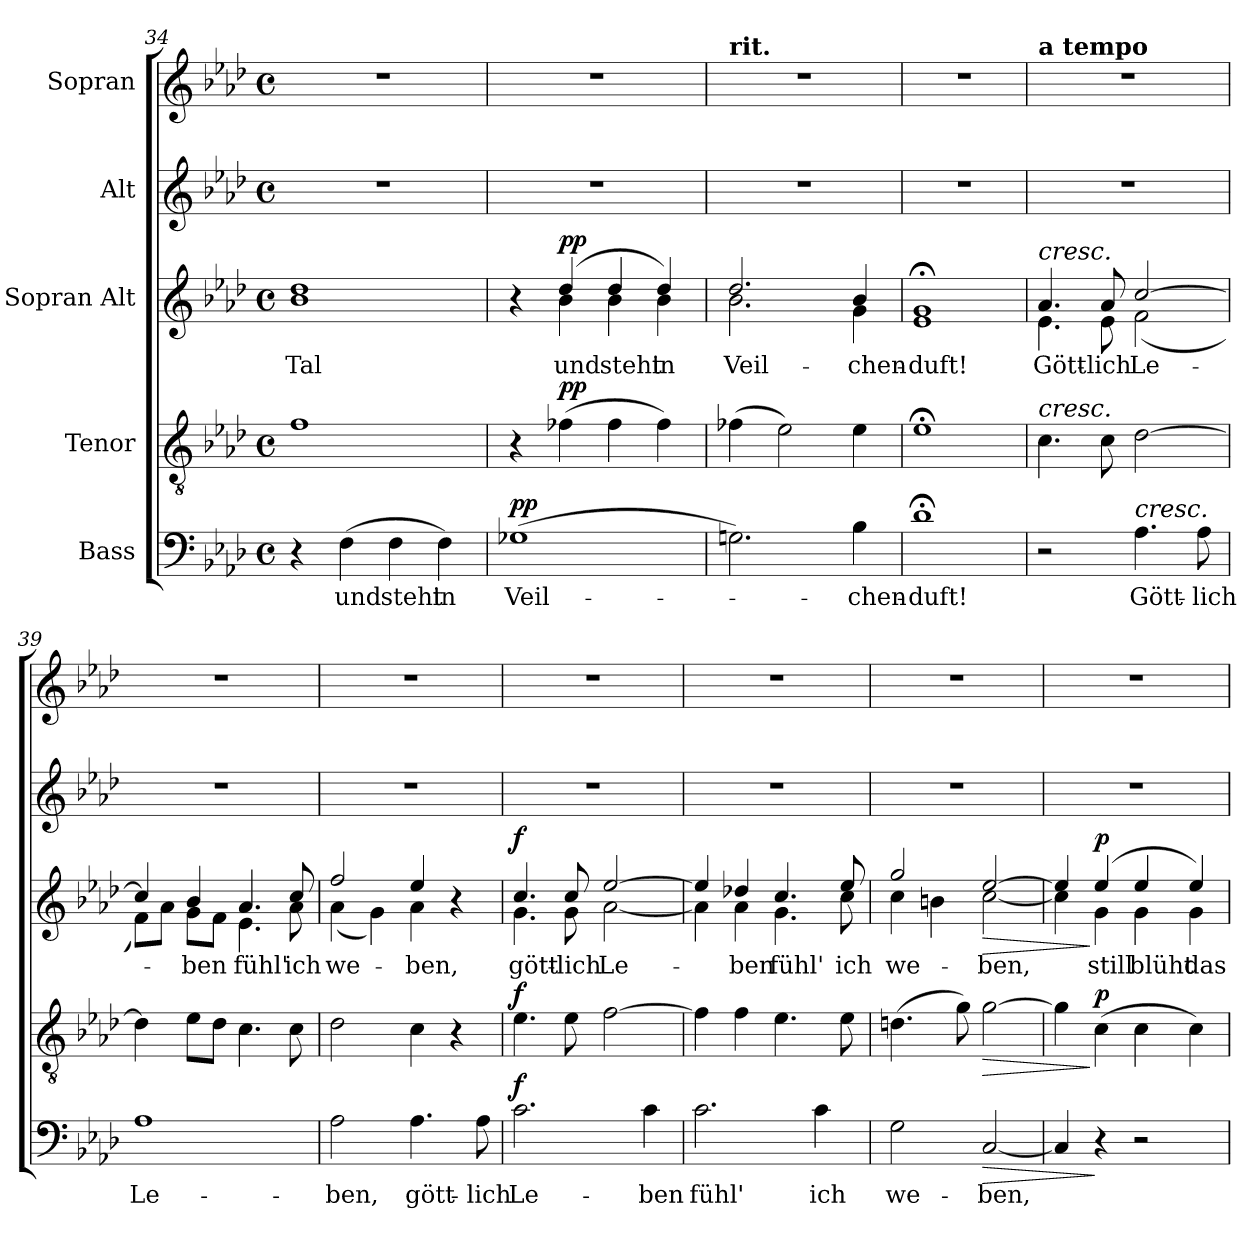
**kern	**text	**dynam	**kern	**dynam	**kern	**text	**dynam	**kern	**kern
*part5	*part5	*part5	*part4	*part4	*part3	*part3	*part3	*part2	*part1
*staff5	*staff5	*staff5	*staff4	*staff4	*staff3	*staff3	*staff3	*staff2	*staff1
*I"Bass	*	*	*I"Tenor	*	*I"Sopran Alt	*	*	*I"Alt	*I"Sopran
*clefF4	*	*	*clefGv2	*	*clefG2	*	*	*clefG2	*clefG2
*k[b-e-a-d-]	*	*	*k[b-e-a-d-]	*	*k[b-e-a-d-]	*	*	*k[b-e-a-d-]	*k[b-e-a-d-]
*M4/4	*	*	*M4/4	*	*M4/4	*	*	*M4/4	*M4/4
*met(c)	*	*	*met(c)	*	*met(c)	*	*	*met(c)	*met(c)
=34	=34	=34	=34	=34	=34	=34	=34	=34	=34
*	*	*	*	*	*^	*	*	*	*
4r	.	.	1f	.	1dd-	1b-	Tal	.	1r	1r
(4F\	und	.	.	.	.	.	.	.	.	.
4F\	steht	.	.	.	.	.	.	.	.	.
4F\)	in	.	.	.	.	.	.	.	.	.
=35	=35	=35	=35	=35	=35	=35	=35	=35	=35	=35
!	!	!LO:DY:a	!	!	!	!	!	!	!	!
(1G-X	Veil-	pp	4r	.	4r	4ryy	.	.	1r	1r
!	!	!	!	!LO:DY:a	!	!	!	!LO:DY:a	!	!
.	.	.	(4f-X\	pp	(4dd-/	4b-\	und	pp	.	.
.	.	.	4f-\	.	4dd-/	4b-\	steht	.	.	.
.	.	.	4f-\)	.	4dd-/)	4b-\	in	.	.	.
=36	=36	=36	=36	=36	=36	=36	=36	=36	=36	=36
!	!	!	!	!	!	!	!	!	!	!LO:TX:a:B:t=rit.
2.Gn\)	.	.	(4f-X\	.	2.dd-/	2.b-\	Veil-	.	1r	1r
.	.	.	2e-\)	.	.	.	.	.	.	.
4B-\	-chen-	.	4e-\	.	4b-/	4g\	-chen-	.	.	.
=37	=37	=37	=37	=37	=37	=37	=37	=37	=37	=37
1d-;<	-duft!	.	1e-;<	.	1g;<	1e-	-duft!	.	1r	1r
!!LO:LB:g=z
=38	=38	=38	=38	=38	=38	=38	=38	=38	=38	=38
!	!	!	!	!	!	!	!	!	!	!LO:TX:a:B:t=a tempo
!	!	!	!	!	!LO:TX:a:i:t=cresc.	!	!	!	!	!
!	!	!	!LO:TX:a:i:t=cresc.	!	!	!	!	!	!	!
2r	.	.	4.c\	.	4.a-/	4.e-\	Gött-	.	1r	1r
.	.	.	8c\	.	8a-/	8e-\	-lich	.	.	.
!LO:TX:a:i:t=cresc.	!	!	!	!	!	!	!	!	!	!
4.A-\	Gött-	.	[2d-\	.	[2cc/	(2f\	Le-	.	.	.
8A-\	-lich	.	.	.	.	.	.	.	.	.
=39	=39	=39	=39	=39	=39	=39	=39	=39	=39	=39
1A-	Le-	.	4d-\]	.	4cc/]	8f\L)	.	.	1r	1r
.	.	.	.	.	.	8a-\J	.	.	.	.
.	.	.	8e-\L	.	4b-/	8g\L	-ben	.	.	.
.	.	.	8d-\J	.	.	8f\J	.	.	.	.
.	.	.	4.c\	.	4.a-/	4.e-\	fühl'	.	.	.
.	.	.	8c\	.	8cc/	8a-\	ich	.	.	.
=40	=40	=40	=40	=40	=40	=40	=40	=40	=40	=40
2A-\	-ben,	.	2d-\	.	2ff/	(4a-\	we-	.	1r	1r
.	.	.	.	.	.	4g\)	.	.	.	.
4.A-\	gött-	.	4c\	.	4ee-/	4a-\	-ben,	.	.	.
.	.	.	4r	.	4r	4ryy	.	.	.	.
8A-\	-lich	.	.	.	.	.	.	.	.	.
=41	=41	=41	=41	=41	=41	=41	=41	=41	=41	=41
!	!	!LO:DY:a	!	!LO:DY:a	!	!	!	!LO:DY:a	!	!
2.c\	Le-	f	4.e-\	f	4.cc/	4.g\	gött-	f	1r	1r
.	.	.	8e-\	.	8cc/	8g\	-lich	.	.	.
.	.	.	[2f\	.	[2ee-/	[2a-\	Le-	.	.	.
4c\	-ben	.	.	.	.	.	.	.	.	.
=42	=42	=42	=42	=42	=42	=42	=42	=42	=42	=42
2.c\	fühl'	.	4f\]	.	4ee-/]	4a-\]	.	.	1r	1r
.	.	.	4f\	.	4dd-X/	4a-\	-ben	.	.	.
.	.	.	4.e-\	.	4.cc/	4.g\	fühl'	.	.	.
4c\	ich	.	.	.	.	.	.	.	.	.
.	.	.	8e-\	.	8ee-/	8cc\	ich	.	.	.
!!LO:PB:g=z
=43	=43	=43	=43	=43	=43	=43	=43	=43	=43	=43
2G\	we-	.	(4.dn\	.	2gg/	4cc\	we-	.	1r	1r
.	.	.	.	.	.	4bn\	.	.	.	.
.	.	.	8g\)	.	.	.	.	.	.	.
!	!	!LO:HP:b	!	!LO:HP:b	!	!	!	!LO:HP:b	!	!
[2C/	-ben,	>	[2g\	>	[2ee-/	[2cc\	-ben,	>	.	.
=44	=44	=44	=44	=44	=44	=44	=44	=44	=44	=44
4C/]	.	.	4g\]	.	4ee-/]	4cc\]	.	.	1r	1r
!	!	!	!	!LO:DY:n=1:a	!	!	!	!LO:DY:n=1:a	!	!
4r	.	]	(4c\	] p	(4ee-/	4g\	still	] p	.	.
2r	.	.	4c\	.	4ee-/	4g\	blüht	.	.	.
.	.	.	4c\)	.	4ee-/)	4g\	das	.	.	.
*	*	*	*	*	*v	*v	*	*	*	*
=	=	=	=	=	=	=	=	=	=
*-	*-	*-	*-	*-	*-	*-	*-	*-	*-
